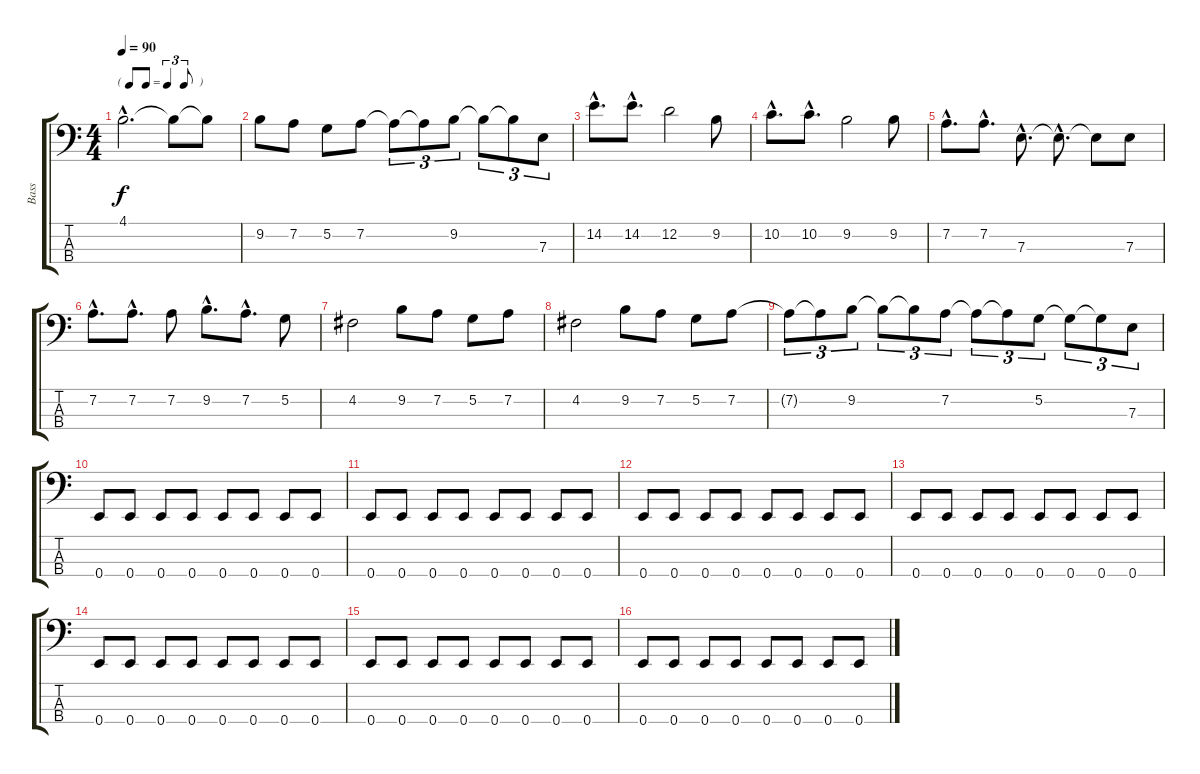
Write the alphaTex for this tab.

\track ("Bass" "Bass") {instrument electricbassfinger}
\staff {score tabs}
\tuning (G2 D2 A1 E1) {hide}
\ts (4 4)
\tf triplet8th
\tempo 90
\clef f4
\ks c
4.1{hac}.2{d dy f} 4.1{t}.8 4.1{t}.8 |
9.2.8 7.2.8 5.2.8 7.2.8 7.2{t}.8{tu (3 2)} 7.2{t}.8{tu (3 2)} 9.2.8{tu (3 2)} 9.2{t}.8{tu (3 2)} 9.2{t}.8{tu (3 2)} 7.3.8{tu (3 2)} |
14.2{hac}.8{d} 14.2{hac}.8{d} 12.2.2 9.2.8 |
10.2{hac}.8{d} 10.2{hac}.8{d} 9.2.2 9.2.8 |
7.2{hac}.8{d} 7.2{hac}.8{d} 7.3{hac}.8{d} 7.3{hac t}.8{d} 7.3{t}.8 7.3.8 |
7.2{hac}.8{d} 7.2{hac}.8{d} 7.2.8 9.2{hac}.8{d} 7.2{hac}.8{d} 5.2.8 |
4.2.2 9.2.8 7.2.8 5.2.8 7.2.8 |
4.2.2 9.2.8 7.2.8 5.2.8 7.2.8 |
7.2{t}.8{tu (3 2)} 7.2{t}.8{tu (3 2)} 9.2.8{tu (3 2)} 9.2{t}.8{tu (3 2)} 9.2{t}.8{tu (3 2)} 7.2.8{tu (3 2)} 7.2{t}.8{tu (3 2)} 7.2{t}.8{tu (3 2)} 5.2.8{tu (3 2)} 5.2{t}.8{tu (3 2)} 5.2{t}.8{tu (3 2)} 7.3.8{tu (3 2)} |
0.4.8 0.4.8 0.4.8 0.4.8 0.4.8 0.4.8 0.4.8 0.4.8 |
0.4.8 0.4.8 0.4.8 0.4.8 0.4.8 0.4.8 0.4.8 0.4.8 |
0.4.8 0.4.8 0.4.8 0.4.8 0.4.8 0.4.8 0.4.8 0.4.8 |
0.4.8 0.4.8 0.4.8 0.4.8 0.4.8 0.4.8 0.4.8 0.4.8 |
0.4.8 0.4.8 0.4.8 0.4.8 0.4.8 0.4.8 0.4.8 0.4.8 |
0.4.8 0.4.8 0.4.8 0.4.8 0.4.8 0.4.8 0.4.8 0.4.8 |
0.4.8 0.4.8 0.4.8 0.4.8 0.4.8 0.4.8 0.4.8 0.4.8
